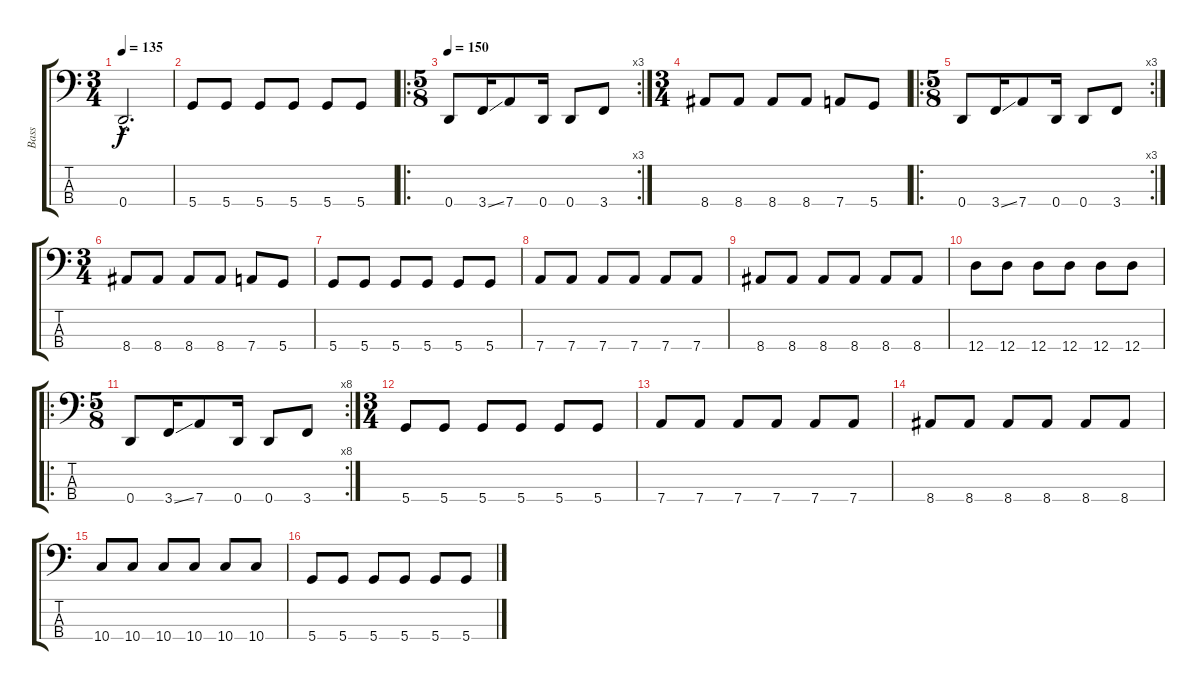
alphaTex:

\track ("Bass" "Bass") {instrument electricbassfinger}
\staff {score tabs}
\tuning (G2 D2 A1 D1) {hide}
\ts (3 4)
\tempo 135
\clef f4
\ks c
0.4{hac t}.2{d dy f} |
5.4.8 5.4.8 5.4.8 5.4.8 5.4.8 5.4.8 |
\ro
\rc 3
\ts (5 8)
\tempo 150
0.4.8 3.4{ss}.16 7.4.8 0.4.16 0.4.8 3.4.8 |
\ts (3 4)
8.4.8 8.4.8 8.4.8 8.4.8 7.4.8 5.4.8 |
\ro
\rc 3
\ts (5 8)
0.4.8 3.4{ss}.16 7.4.8 0.4.16 0.4.8 3.4.8 |
\ts (3 4)
8.4.8 8.4.8 8.4.8 8.4.8 7.4.8 5.4.8 |
5.4.8 5.4.8 5.4.8 5.4.8 5.4.8 5.4.8 |
7.4.8 7.4.8 7.4.8 7.4.8 7.4.8 7.4.8 |
8.4.8 8.4.8 8.4.8 8.4.8 8.4.8 8.4.8 |
12.4.8 12.4.8 12.4.8 12.4.8 12.4.8 12.4.8 |
\ro
\rc 8
\ts (5 8)
0.4.8 3.4{ss}.16 7.4.8 0.4.16 0.4.8 3.4.8 |
\ts (3 4)
5.4.8 5.4.8 5.4.8 5.4.8 5.4.8 5.4.8 |
7.4.8 7.4.8 7.4.8 7.4.8 7.4.8 7.4.8 |
8.4.8 8.4.8 8.4.8 8.4.8 8.4.8 8.4.8 |
10.4.8 10.4.8 10.4.8 10.4.8 10.4.8 10.4.8 |
5.4.8 5.4.8 5.4.8 5.4.8 5.4.8 5.4.8
